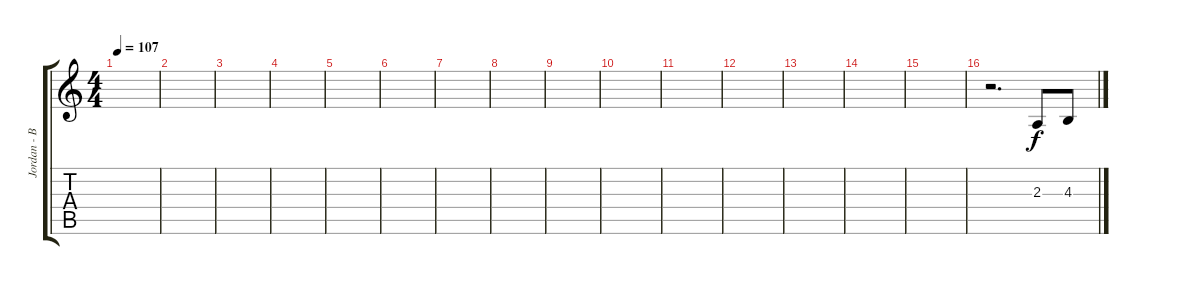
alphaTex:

\track ("Jordan - Backvocals" "Jordan - B") {instrument oboe}
\staff {score tabs}
\tuning (E4 B3 G3 D3 A2 D2) {hide}
\ts (4 4)
\tempo 107
\clef g2
\ks c
|
|
|
|
|
|
|
|
|
|
|
|
|
|
|
r.2{d} 2.3.8 4.3.8
